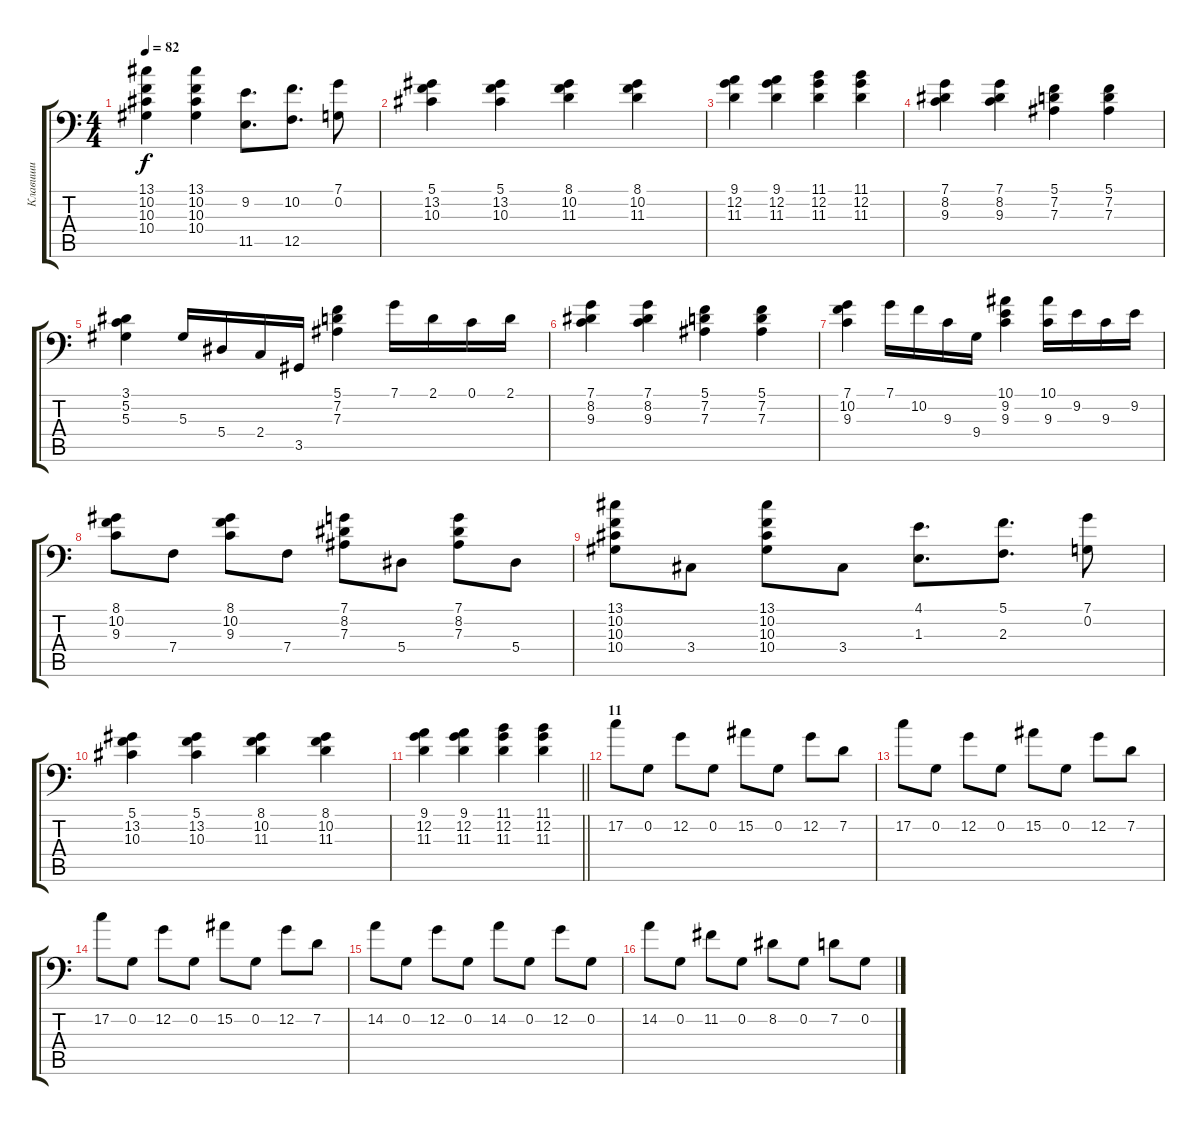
\track ("Клавиши" "Клавиши") {instrument harpsichord}
\staff {score tabs}
\tuning (C4 G3 Eb3 Bb2 F2 Bb1) {hide}
\ts (4 4)
\tempo 82
\clef f4
\ks c
(13.1 10.2 10.3 10.4).4{dy f} (13.1 10.2 10.3 10.4).4 (9.2 11.5).8{d} (10.2 12.5).8{d} (7.1 0.2).8 |
(5.1 13.2 10.3).4 (5.1 13.2 10.3).4 (8.1 10.2 11.3).4 (8.1 10.2 11.3).4 |
(9.1 12.2 11.3).4 (9.1 12.2 11.3).4 (11.1 12.2 11.3).4 (11.1 12.2 11.3).4 |
(7.1 8.2 9.3).4 (7.1 8.2 9.3).4 (5.1 7.2 7.3).4 (5.1 7.2 7.3).4 |
(3.1 5.2 5.3).4 5.3.16 5.4.16 2.4.16 3.5.16 (5.1 7.2 7.3).4 7.1.16 2.1.16 0.1.16 2.1.16 |
(7.1 8.2 9.3).4 (7.1 8.2 9.3).4 (5.1 7.2 7.3).4 (5.1 7.2 7.3).4 |
(7.1 10.2 9.3).4 7.1.16 10.2.16 9.3.16 9.4.16 (10.1 9.2 9.3).4 (10.1 9.3).16 9.2.16 9.3.16 9.2.16 |
(8.1 10.2 9.3).8 7.4.8 (8.1 10.2 9.3).8 7.4.8 (7.1 8.2 7.3).8 5.4.8 (7.1 8.2 7.3).8 5.4.8 |
(13.1 10.2 10.3 10.4).8 3.4.8 (13.1 10.2 10.3 10.4).8 3.4.8 (4.1 1.3).8{d} (5.1 2.3).8{d} (7.1 0.2).8 |
(5.1 13.2 10.3).4 (5.1 13.2 10.3).4 (8.1 10.2 11.3).4 (8.1 10.2 11.3).4 |
\barLineRight lightlight
(9.1 12.2 11.3).4 (9.1 12.2 11.3).4 (11.1 12.2 11.3).4 (11.1 12.2 11.3).4 |
\section ("" "11")
17.2.8 0.2.8 12.2.8 0.2.8 15.2.8 0.2.8 12.2.8 7.2.8 |
17.2.8 0.2.8 12.2.8 0.2.8 15.2.8 0.2.8 12.2.8 7.2.8 |
17.2.8 0.2.8 12.2.8 0.2.8 15.2.8 0.2.8 12.2.8 7.2.8 |
14.2.8 0.2.8 12.2.8 0.2.8 14.2.8 0.2.8 12.2.8 0.2.8 |
14.2.8 0.2.8 11.2.8 0.2.8 8.2.8 0.2.8 7.2.8 0.2.8
